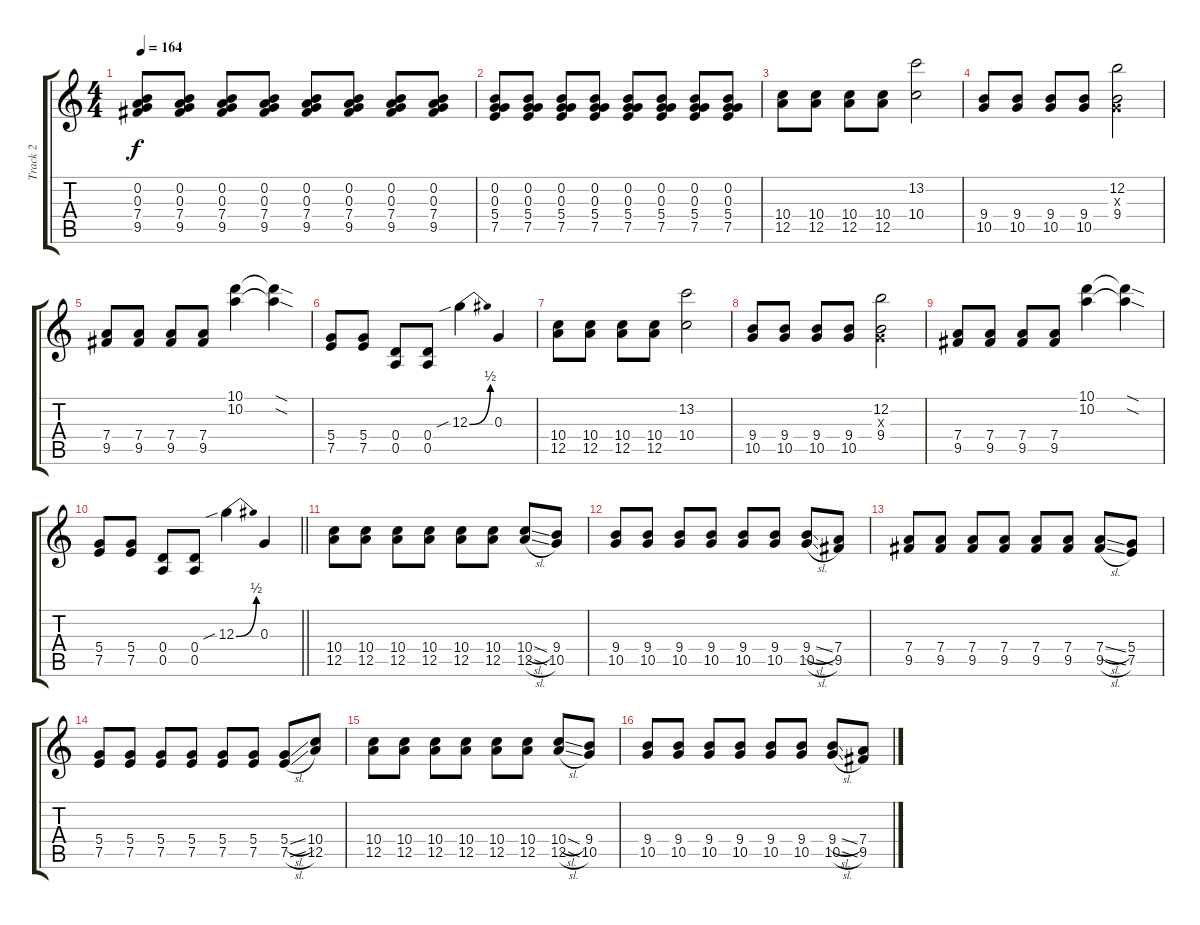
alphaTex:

\track ("Track 2" "Track 2") {instrument electricguitarclean}
\staff {score tabs}
\tuning (E4 B3 G3 D3 A2 E2) {hide}
\ts (4 4)
\tempo 164
\clef g2
\ks c
(0.2 0.3 7.4 9.5).8{dy f} (0.2 0.3 7.4 9.5).8 (0.2 0.3 7.4 9.5).8 (0.2 0.3 7.4 9.5).8 (0.2 0.3 7.4 9.5).8 (0.2 0.3 7.4 9.5).8 (0.2 0.3 7.4 9.5).8 (0.2 0.3 7.4 9.5).8 |
(0.2 0.3 5.4 7.5).8 (0.2 0.3 5.4 7.5).8 (0.2 0.3 5.4 7.5).8 (0.2 0.3 5.4 7.5).8 (0.2 0.3 5.4 7.5).8 (0.2 0.3 5.4 7.5).8 (0.2 0.3 5.4 7.5).8 (0.2 0.3 5.4 7.5).8 |
(10.4 12.5).8 (10.4 12.5).8 (10.4 12.5).8 (10.4 12.5).8 (13.2 10.4).2 |
(9.4 10.5).8 (9.4 10.5).8 (9.4 10.5).8 (9.4 10.5).8 (12.2 0.3{x} 9.4).2 |
(7.4 9.5).8 (7.4 9.5).8 (7.4 9.5).8 (7.4 9.5).8 (10.1 10.2).4 (10.1{sod t} 10.2{sod t}).4 |
(5.4 7.5).8 (5.4 7.5).8 (0.4 0.5).8 (0.4 0.5).8 12.3{be (bend 0 0 60 2) sib}.4 0.3.4 |
(10.4 12.5).8 (10.4 12.5).8 (10.4 12.5).8 (10.4 12.5).8 (13.2 10.4).2 |
(9.4 10.5).8 (9.4 10.5).8 (9.4 10.5).8 (9.4 10.5).8 (12.2 0.3{x} 9.4).2 |
(7.4 9.5).8 (7.4 9.5).8 (7.4 9.5).8 (7.4 9.5).8 (10.1 10.2).4 (10.1{sod t} 10.2{sod t}).4 |
\barLineRight lightlight
(5.4 7.5).8 (5.4 7.5).8 (0.4 0.5).8 (0.4 0.5).8 12.3{be (bend 0 0 60 2) sib}.4 0.3.4 |
\section ("" "")
(10.4 12.5).8 (10.4 12.5).8 (10.4 12.5).8 (10.4 12.5).8 (10.4 12.5).8 (10.4 12.5).8 (10.4{sl} 12.5{sl}).8 (9.4 10.5).8 |
(9.4 10.5).8 (9.4 10.5).8 (9.4 10.5).8 (9.4 10.5).8 (9.4 10.5).8 (9.4 10.5).8 (9.4{sl} 10.5{sl}).8 (7.4 9.5).8 |
(7.4 9.5).8 (7.4 9.5).8 (7.4 9.5).8 (7.4 9.5).8 (7.4 9.5).8 (7.4 9.5).8 (7.4{sl} 9.5{sl}).8 (5.4 7.5).8 |
(5.4 7.5).8 (5.4 7.5).8 (5.4 7.5).8 (5.4 7.5).8 (5.4 7.5).8 (5.4 7.5).8 (5.4{sl} 7.5{sl}).8 (10.4 12.5).8 |
(10.4 12.5).8 (10.4 12.5).8 (10.4 12.5).8 (10.4 12.5).8 (10.4 12.5).8 (10.4 12.5).8 (10.4{sl} 12.5{sl}).8 (9.4 10.5).8 |
(9.4 10.5).8 (9.4 10.5).8 (9.4 10.5).8 (9.4 10.5).8 (9.4 10.5).8 (9.4 10.5).8 (9.4{sl} 10.5{sl}).8 (7.4 9.5).8
